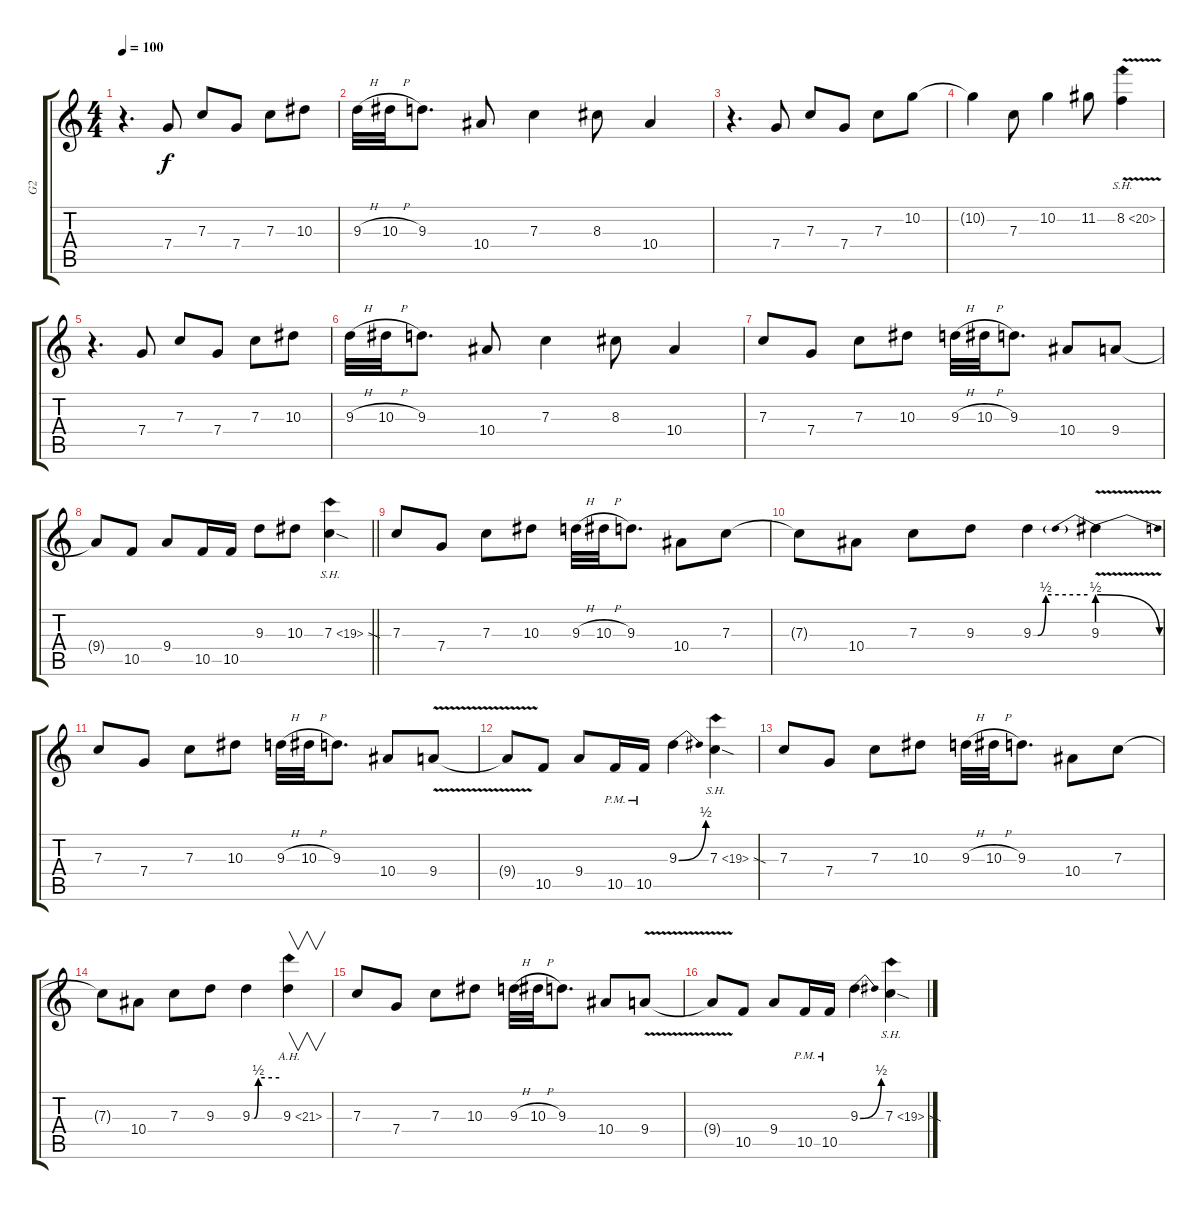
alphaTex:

\track ("G2" "G2") {instrument distortionguitar}
\staff {score tabs}
\tuning (D4 A3 F3 C3 G2 C2) {hide}
\ts (4 4)
\tempo 100
\clef g2
\ks c
r.4{d dy f instrument distortionguitar} 7.4.8 7.3.8 7.4.8 7.3.8 10.3.8 |
9.3{h}.32 10.3{h}.32 9.3.8{d} 10.4.8 7.3.4 8.3.8 10.4.4 |
r.4{d} 7.4.8 7.3.8 7.4.8 7.3.8 10.2.8 |
10.2{t}.4 7.3.8 10.2.4 11.2.8 8.2{sh 12 v}.4 |
r.4{d} 7.4.8 7.3.8 7.4.8 7.3.8 10.3.8 |
9.3{h}.32 10.3{h}.32 9.3.8{d} 10.4.8 7.3.4 8.3.8 10.4.4 |
7.3.8 7.4.8 7.3.8 10.3.8 9.3{h}.32 10.3{h}.32 9.3.8{d} 10.4.8 9.4.8 |
\barLineRight lightlight
9.4{t}.8 10.5.8 9.4.8 10.5.16 10.5.16 9.3.8 10.3.8 7.3{sh 12 sod}.4 |
7.3.8 7.4.8 7.3.8 10.3.8 9.3{h}.32 10.3{h}.32 9.3.8{d} 10.4.8 7.3.8 |
7.3{t}.8 10.4.8 7.3.8 9.3.8 9.3{be (custom 0 0 5 0 14 2 60 2)}.4 9.3{be (prebendrelease 0 2 60 0) v}.4 |
7.3.8 7.4.8 7.3.8 10.3.8 9.3{h}.32 10.3{h}.32 9.3.8{d} 10.4.8 9.4{v}.8 |
9.4{t}.8 10.5.8 9.4.8 10.5{pm}.16 10.5{pm}.16 9.3{be (bend 0 0 60 2)}.4 7.3{sh 12 sod}.4 |
7.3.8 7.4.8 7.3.8 10.3.8 9.3{h}.32 10.3{h}.32 9.3.8{d} 10.4.8 7.3.8 |
7.3{t}.8 10.4.8 7.3.8 9.3.8 9.3{be (custom 0 0 5 0 14 2 60 2)}.4 9.3{ah 12}.4{v} |
7.3.8 7.4.8 7.3.8 10.3.8 9.3{h}.32 10.3{h}.32 9.3.8{d} 10.4.8 9.4{v}.8 |
9.4{t}.8 10.5.8 9.4.8 10.5{pm}.16 10.5{pm}.16 9.3{be (bend 0 0 60 2)}.4 7.3{sh 12 sod}.4
